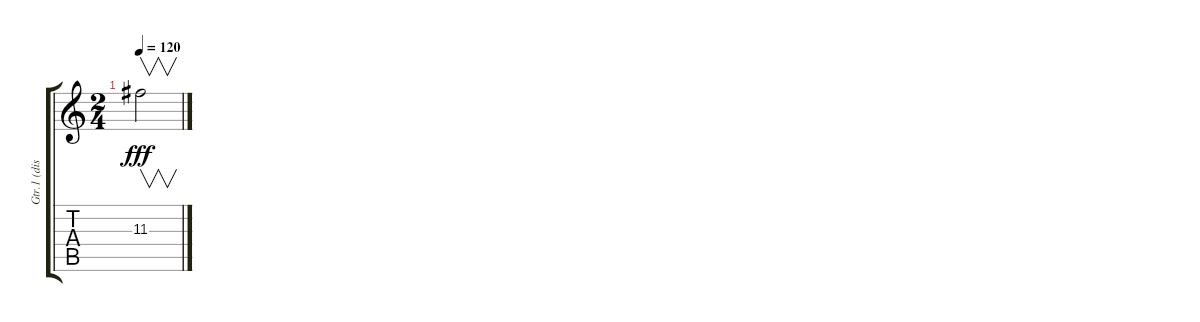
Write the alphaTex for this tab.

\track ("Gtr.1 (disto)" "Gtr.1 (dis") {instrument distortionguitar}
\staff {score tabs}
\tuning (E4 B3 G3 D3 A2 E2) {hide}
\ts (2 4)
\tempo 120
\clef g2
\ks c
11.3.2{v dy fff}
